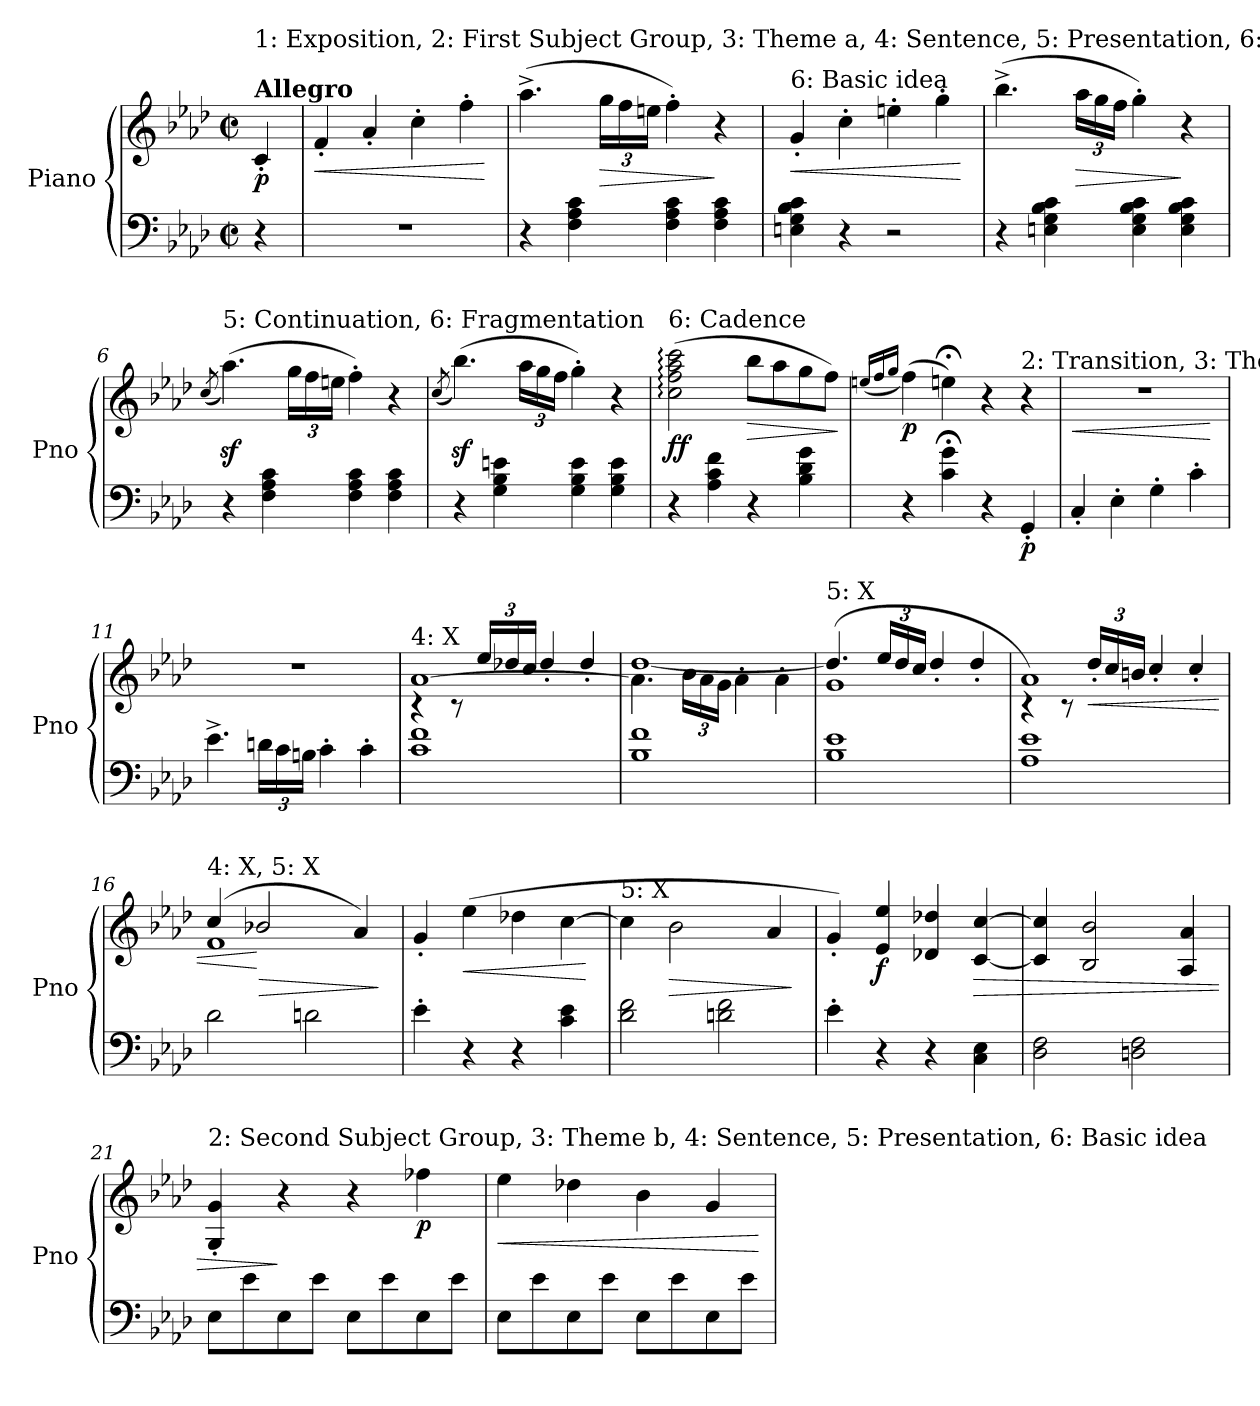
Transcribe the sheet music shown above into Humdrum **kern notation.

**kern	**kern	**dynam
*part1	*part1	*part1
*staff2	*staff1	*staff1/2
*I"Piano	*	*
*I'Pno	*	*
*clefF4	*clefG2	*
*k[b-e-a-d-]	*k[b-e-a-d-]	*
*M4/4	*M4/4	*
*met(c|)	*met(c|)	*
=1	=1	=1
!	!LO:TX:a:B:t=Allegro	!
!	!LO:TX:a:t=1&colon; Exposition, 2&colon; First Subject Group, 3&colon; Theme a, 4&colon; Sentence, 5&colon; Presentation, 6&colon; Basic idea	!
!	!	!LO:DY:b
4r	4c'/	p
=2	=2	=2
!	!	!LO:HP:b
1r	4f'/	<
.	4a-'/	.
.	4cc'\	.
.	4ff'\	.
.	.	[
=3	=3	=3
4r	(>4.aa-^\	.
4F\ 4A-\ 4c\	.	.
*	*Xbrackettup	*
!	!	!LO:HP:b
.	24gg\LL	>
.	24ff\	.
.	24een\JJ	.
4F\ 4A-\ 4c\	4ff'\)	.
4F\ 4A-\ 4c\	4r	]
=4	=4	=4
!	!LO:TX:a:t=6&colon; Basic idea	!
!	!	!LO:HP:b
4En\ 4G\ 4B-\ 4c\	4g'/	<
4r	4cc'\	.
2r	4een'\	.
.	4gg'\	.
.	.	[
=5	=5	=5
4r	(>4.bb-^\	.
4En\ 4G\ 4B-\ 4c\	.	.
!	!	!LO:HP:b
.	24aa-\LL	>
.	24gg\	.
.	24ff\JJ	.
4E\ 4G\ 4B-\ 4c\	4gg'\)	.
4E\ 4G\ 4B-\ 4c\	4r	]
=6	=6	=6
.	(>8qcc/	.
!	!LO:TX:a:t=5&colon; Continuation, 6&colon; Fragmentation	!
4r	(>4.aa-z<\)	.
4F\ 4A-\ 4c\	.	.
.	24gg\LL	.
.	24ff\	.
.	24een\JJ	.
4F\ 4A-\ 4c\	4ff'\)	.
4F\ 4A-\ 4c\	4r	.
!!LO:LB:g=z
=7	=7	=7
.	(>8qcc/	.
4r	(>4.bb-z<\)	.
4G\ 4B-\ 4en\	.	.
.	24aa-\LL	.
.	24gg\	.
.	24ff\JJ	.
4G\ 4B-\ 4e\	4gg'\)	.
4G\ 4B-\ 4e\	4r	.
=8	=8	=8
!	!LO:TX:a:t=6&colon; Cadence	!
!	!	!LO:DY:b
4r	(>2cc\: 2ff\: 2aa-\: 2ccc\:	ff
4A-\ 4c\ 4f\	.	.
!	!	!LO:HP:b
4r	8bb-\L	>
.	8aa-\	.
4B-\ 4d-\ 4g\	8gg\	.
.	8ff\J)	.
.	.	]
=9	=9	=9
.	(<16qeen/LL	.
.	16qff/	.
.	16qgg/JJ	.
!	!	!LO:DY:b
4r	(>4ff\)	p
4c\; 4g\;	4ee;<\)	.
4r	4r	.
!	!LO:TX:a:t=2&colon; Transition, 3&colon; Theme a	!
!	!	!LO:DY:b=2
4GG'/	4r	p
=10	=10	=10
!	!	!LO:HP:b
4C'/	1r	<
4E-'\	.	.
4G'\	.	.
4c'\	.	.
.	.	[
=11	=11	=11
4.e-^\	1r	.
*Xbrackettup	*	*
24dn\LL	.	.
24c\	.	.
24Bn\JJ	.	.
4c'\	.	.
4c'\	.	.
=12	=12	=12
*	*^	*
!	!LO:TX:a:t=4&colon; X	!	!
1c 1f	[1a-	4r	.
.	.	8r	.
.	.	24ee-/LL	.
.	.	24dd-X/	.
.	.	24cc/JJ	.
.	.	4dd-'/	.
.	.	4dd-'/	.
!!LO:LB:g=z	!!
=13	=13	=13	=13
1B- 1f	4.a-\]	[1dd-	.
.	24b-\LL	.	.
.	24a-\	.	.
.	24g\JJ	.	.
.	4a-'\	.	.
.	4a-'\	.	.
=14	=14	=14	=14
!	!LO:TX:a:t=5&colon; X	!	!
1B- 1e-	(<1g	4.dd-/]	.
.	.	24ee-/LL	.
.	.	24dd-/	.
.	.	24cc/JJ	.
.	.	4dd-'/	.
.	.	4dd-'/	.
=15	=15	=15	=15
1A- 1e-	1a-)	4r	.
.	.	8r	.
!	!	!	!LO:HP:b
.	.	24dd-'/LL	<
.	.	24cc/	.
.	.	24bn/JJ	.
.	.	4cc'/	.
.	.	4cc'/	.
=16	=16	=16	=16
!	!LO:TX:a:t=4&colon; X, 5&colon; X	!	!
2d-\	(>4cc/	1f	.
!	!	!	!LO:HP:n=1:b
.	2b-X/	.	[ >
2dn\	.	.	.
.	4a-/)	.	.
*	*v	*v	*
.	.	]
=17	=17	=17
4e-'\	4g'/	.
!	!	!LO:HP:b
4r	(>4ee-\	<
4r	4dd-X\	.
4c\ 4e-\	[4cc\	.
.	.	[
=18	=18	=18
!	!LO:TX:a:t=5&colon; X	!
2d-\ 2f\	4cc\]	.
!	!	!LO:HP:b
.	2b-\	>
2dn\ 2f\	.	.
.	4a-/	.
.	.	]
=19	=19	=19
4e-'\	4g'/)	.
!	!	!LO:DY:b
4r	4e-/ 4ee-/	f
4r	4d-X/ 4dd-X/	.
!	!	!LO:HP:b
4C\ 4E-\	[4c/ [4cc/	>
=20	=20	=20
2D-\ 2F\	4c/] 4cc/]	.
.	2B-/ 2b-/	.
2Dn\ 2F\	.	.
.	4A-/ 4a-/	.
!!LO:LB:g=z
=21	=21	=21
!	!LO:TX:a:t=2&colon; Second Subject Group, 3&colon; Theme b, 4&colon; Sentence, 5&colon; Presentation, 6&colon; Basic idea	!
8E-\L	4G/' 4g/'	.
8e-\	.	.
8E-\	4r	]
8e-\J	.	.
8E-\L	4r	.
8e-\	.	.
!	!	!LO:DY:b
8E-\	4ff-X\	p
8e-\J	.	.
=22	=22	=22
!	!	!LO:HP:b
8E-\L	4ee-\	<
8e-\	.	.
8E-\	4dd-X\	.
8e-\J	.	.
8E-\L	4b-\	.
8e-\	.	.
8E-\	4g/	.
8e-\J	.	.
.	.	[
=	=	=
*-	*-	*-
